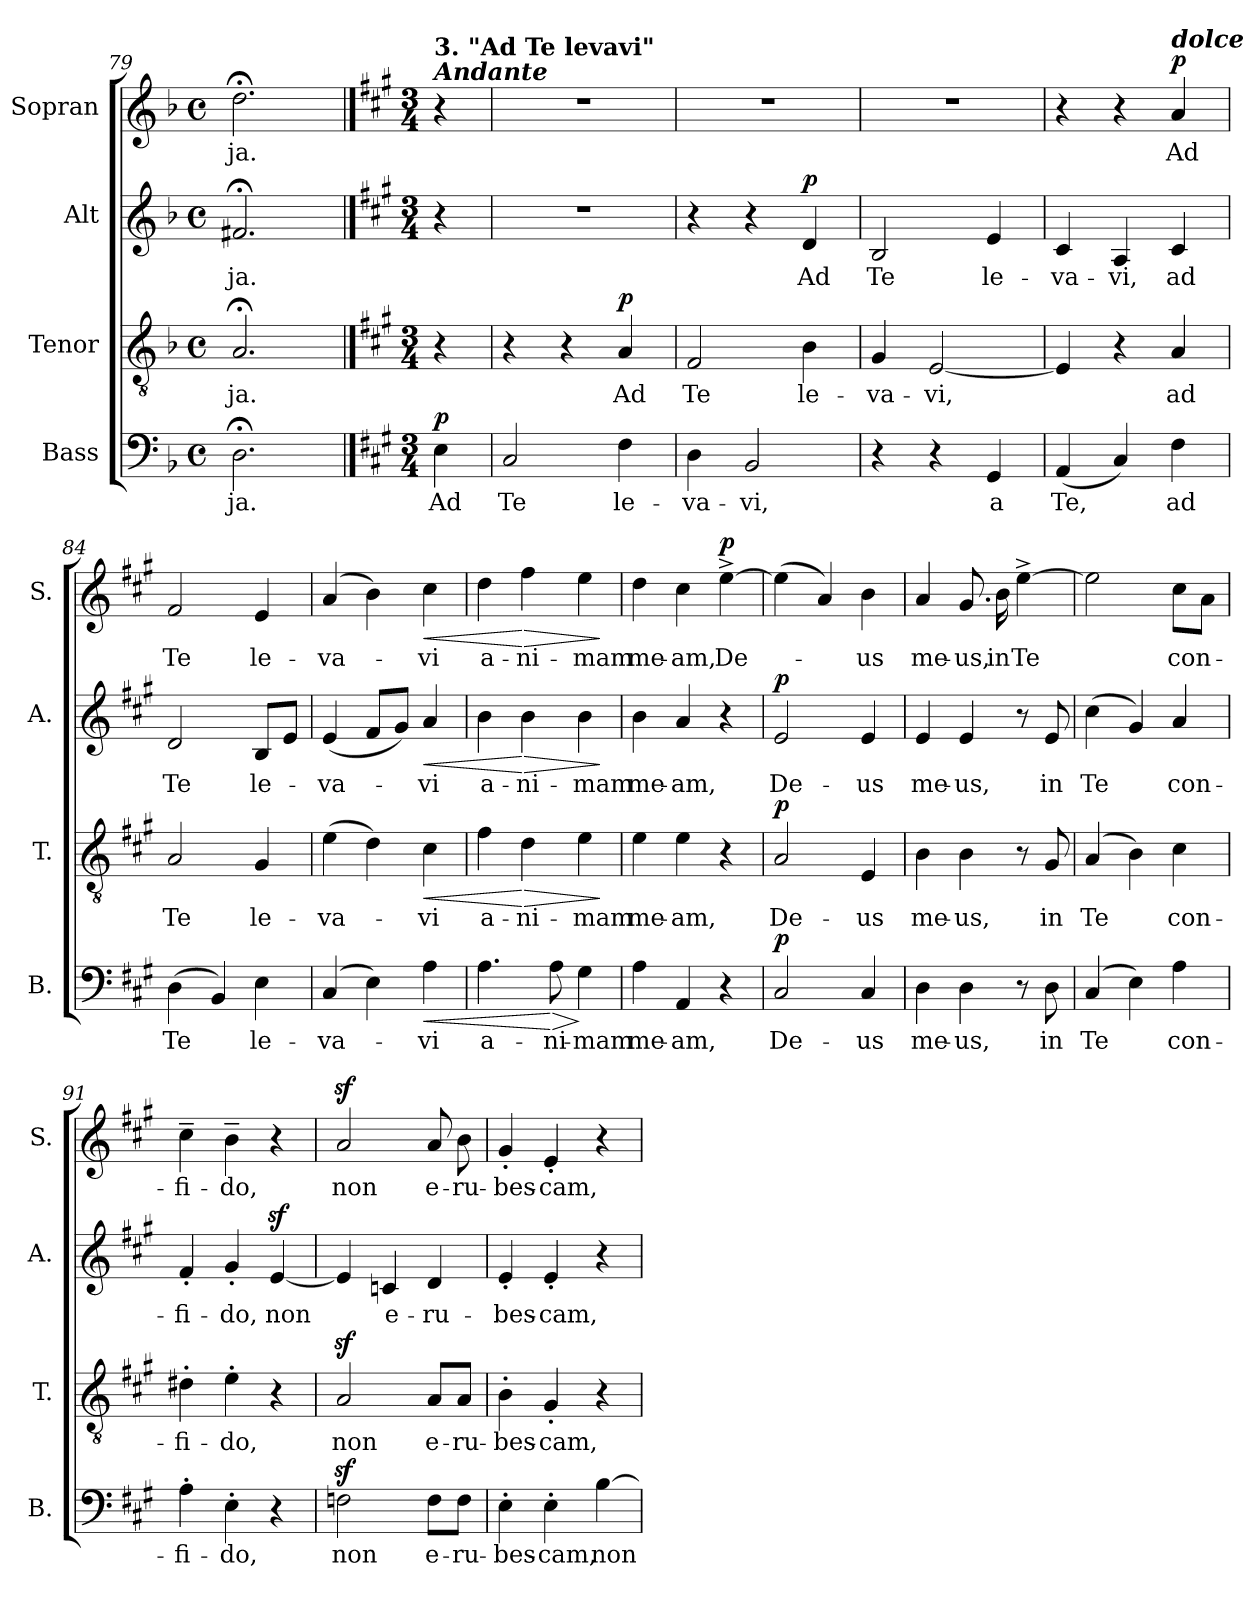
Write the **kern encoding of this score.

**kern	**text	**dynam	**kern	**text	**dynam	**kern	**text	**dynam	**kern	**text	**dynam
*part4	*part4	*part4	*part3	*part3	*part3	*part2	*part2	*part2	*part1	*part1	*part1
*staff4	*staff4	*staff4	*staff3	*staff3	*staff3	*staff2	*staff2	*staff2	*staff1	*staff1	*staff1
*I"Bass	*	*	*I"Tenor	*	*	*I"Alt	*	*	*I"Sopran	*	*
*I'B.	*	*	*I'T.	*	*	*I'A.	*	*	*I'S.	*	*
*clefF4	*	*	*clefGv2	*	*	*clefG2	*	*	*clefG2	*	*
*k[b-]	*	*	*k[b-]	*	*	*k[b-]	*	*	*k[b-]	*	*
*F:	*	*	*F:	*	*	*F:	*	*	*F:	*	*
*M4/4	*	*	*M4/4	*	*	*M4/4	*	*	*M4/4	*	*
*met(c)	*	*	*met(c)	*	*	*met(c)	*	*	*met(c)	*	*
=79	=79	=79	=79	=79	=79	=79	=79	=79	=79	=79	=79
!	!LO:LY:b	!	!	!LO:LY:b	!	!	!LO:LY:b	!	!	!LO:LY:b	!
2.D;<\	-ja.	.	2.A;</	-ja.	.	2.f#X;</	-ja.	.	2.dd;<\	-ja.	.
!!LO:LB:g=z
==79X2	==79X2	==79X2	==79X2	==79X2	==79X2	==79X2	==79X2	==79X2	==79X2	==79X2	==79X2
*k[f#c#g#]	*	*	*k[f#c#g#]	*	*	*k[f#c#g#]	*	*	*k[f#c#g#]	*	*
*A:	*	*	*A:	*	*	*A:	*	*	*A:	*	*
*M3/4	*	*	*M3/4	*	*	*M3/4	*	*	*M3/4	*	*
!	!	!	!	!	!	!	!	!	!LO:TX:a:Bi:t=Andante	!	!
!	!	!	!	!	!	!	!	!	!LO:TX:a:B:t=3. "Ad Te levavi"	!	!
!	!LO:LY:b	!LO:DY:a	!	!	!	!	!	!	!	!	!
4E\	Ad	p	4r	.	.	4r	.	.	4r	.	.
=80	=80	=80	=80	=80	=80	=80	=80	=80	=80	=80	=80
!	!LO:LY:b	!	!	!	!	!	!	!	!	!	!
2C#/	Te	.	4r	.	.	2.r	.	.	2.r	.	.
.	.	.	4r	.	.	.	.	.	.	.	.
!	!LO:LY:b	!	!	!LO:LY:b	!LO:DY:a	!	!	!	!	!	!
4F#\	le-	.	4A/	Ad	p	.	.	.	.	.	.
=81	=81	=81	=81	=81	=81	=81	=81	=81	=81	=81	=81
!	!LO:LY:b	!	!	!LO:LY:b	!	!	!	!	!	!	!
4D\	-va-	.	2F#/	Te	.	4r	.	.	2.r	.	.
!	!LO:LY:b	!	!	!	!	!	!	!	!	!	!
2BB/	-vi,	.	.	.	.	4r	.	.	.	.	.
!	!	!	!	!LO:LY:b	!	!	!LO:LY:b	!LO:DY:a	!	!	!
.	.	.	4B\	le-	.	4d/	Ad	p	.	.	.
=82	=82	=82	=82	=82	=82	=82	=82	=82	=82	=82	=82
!	!	!	!	!LO:LY:b	!	!	!LO:LY:b	!	!	!	!
4r	.	.	4G#/	-va-	.	2B/	Te	.	2.r	.	.
!	!	!	!	!LO:LY:b	!	!	!	!	!	!	!
4r	.	.	[2E/	-vi,	.	.	.	.	.	.	.
!	!LO:LY:b	!	!	!	!	!	!LO:LY:b	!	!	!	!
4GG#/	a	.	.	.	.	4e/	le-	.	.	.	.
=83	=83	=83	=83	=83	=83	=83	=83	=83	=83	=83	=83
!	!LO:LY:b	!	!	!	!	!	!LO:LY:b	!	!	!	!
(<4AA/	Te,	.	4E/]	.	.	4c#/	-va-	.	4r	.	.
!	!	!	!	!	!	!	!LO:LY:b	!	!	!	!
4C#/)	.	.	4r	.	.	4A/	-vi,	.	4r	.	.
!	!	!	!	!	!	!	!	!	!LO:TX:a:Bi:t=dolce	!	!
!	!LO:LY:b	!	!	!LO:LY:b	!	!	!LO:LY:b	!	!	!LO:LY:b	!LO:DY:a
4F#\	ad	.	4A/	ad	.	4c#/	ad	.	4a/	Ad	p
=84	=84	=84	=84	=84	=84	=84	=84	=84	=84	=84	=84
!	!LO:LY:b	!	!	!LO:LY:b	!	!	!LO:LY:b	!	!	!LO:LY:b	!
(>4D\	Te	.	2A/	Te	.	2d/	Te	.	2f#/	Te	.
4BB/)	.	.	.	.	.	.	.	.	.	.	.
!	!LO:LY:b	!	!	!LO:LY:b	!	!	!LO:LY:b	!	!	!LO:LY:b	!
4E\	le-	.	4G#/	le-	.	8B/L	le-	.	4e/	le-	.
.	.	.	.	.	.	8e/J	.	.	.	.	.
=85	=85	=85	=85	=85	=85	=85	=85	=85	=85	=85	=85
!	!LO:LY:b	!	!	!LO:LY:b	!	!	!LO:LY:b	!	!	!LO:LY:b	!
(4C#/	-va-	.	(>4e\	-va-	.	(<4e/	-va-	.	(4a/	-va-	.
4E\)	.	.	4d\)	.	.	8f#/L	.	.	4b\)	.	.
.	.	.	.	.	.	8g#/J)	.	.	.	.	.
!	!LO:LY:b	!LO:HP:b	!	!LO:LY:b	!LO:HP:b	!	!LO:LY:b	!LO:HP:b	!	!LO:LY:b	!LO:HP:b
4A\	-vi	<	4c#\	-vi	<	4a/	-vi	<	4cc#\	-vi	<
!!LO:PB:g=z
=86	=86	=86	=86	=86	=86	=86	=86	=86	=86	=86	=86
!	!LO:LY:b	!	!	!LO:LY:b	!	!	!LO:LY:b	!	!	!LO:LY:b	!
4.A\	a-	.	4f#\	a-	.	4b\	a-	.	4dd\	a-	.
!	!	!	!	!LO:LY:b	!LO:HP:n=1:b	!	!LO:LY:b	!LO:HP:n=1:b	!	!LO:LY:b	!LO:HP:n=1:b
.	.	.	4d\	-ni-	[ >	4b\	-ni-	[ >	4ff#\	-ni-	[ >
!	!LO:LY:b	!LO:HP:n=1:b	!	!	!	!	!	!	!	!	!
8A\	-ni-	[ >	.	.	.	.	.	.	.	.	.
!	!LO:LY:b	!	!	!LO:LY:b	!	!	!LO:LY:b	!	!	!LO:LY:b	!
4G#\	-mam	]	4e\	-mam	.	4b\	-mam	.	4ee\	-mam	.
.	.	.	.	.	]	.	.	]	.	.	]
=87	=87	=87	=87	=87	=87	=87	=87	=87	=87	=87	=87
!	!LO:LY:b	!	!	!LO:LY:b	!	!	!LO:LY:b	!	!	!LO:LY:b	!
4A\	me-	.	4e\	me-	.	4b\	me-	.	4dd\	me-	.
!	!LO:LY:b	!	!	!LO:LY:b	!	!	!LO:LY:b	!	!	!LO:LY:b	!
4AA/	-am,	.	4e\	-am,	.	4a/	-am,	.	4cc#\	-am,	.
!	!	!	!	!	!	!	!	!	!	!LO:LY:b	!LO:DY:a
4r	.	.	4r	.	.	4r	.	.	[4ee^>\	De-	p
=88	=88	=88	=88	=88	=88	=88	=88	=88	=88	=88	=88
!	!LO:LY:b	!LO:DY:a	!	!LO:LY:b	!LO:DY:a	!	!LO:LY:b	!LO:DY:a	!	!	!
2C#/	De-	p	2A/	De-	p	2e/	De-	p	(>4ee\]	.	.
.	.	.	.	.	.	.	.	.	4a/)	.	.
!	!LO:LY:b	!	!	!LO:LY:b	!	!	!LO:LY:b	!	!	!LO:LY:b	!
4C#/	-us	.	4E/	-us	.	4e/	-us	.	4b\	-us	.
=89	=89	=89	=89	=89	=89	=89	=89	=89	=89	=89	=89
!	!LO:LY:b	!	!	!LO:LY:b	!	!	!LO:LY:b	!	!	!LO:LY:b	!
4D\	me-	.	4B\	me-	.	4e/	me-	.	4a/	me-	.
!	!LO:LY:b	!	!	!LO:LY:b	!	!	!LO:LY:b	!	!	!LO:LY:b	!
4D\	-us,	.	4B\	-us,	.	4e/	-us,	.	8.g#/	-us,	.
!	!	!	!	!	!	!	!	!	!	!LO:LY:b	!
.	.	.	.	.	.	.	.	.	16b\	in	.
!	!	!	!	!	!	!	!	!	!	!LO:LY:b	!
8r	.	.	8r	.	.	8r	.	.	[4ee^>\	Te	.
!	!LO:LY:b	!	!	!LO:LY:b	!	!	!LO:LY:b	!	!	!	!
8D\	in	.	8G#/	in	.	8e/	in	.	.	.	.
=90	=90	=90	=90	=90	=90	=90	=90	=90	=90	=90	=90
!	!LO:LY:b	!	!	!LO:LY:b	!	!	!LO:LY:b	!	!	!	!
(4C#/	Te	.	(4A/	Te	.	(>4cc#\	Te	.	2ee\]	.	.
4E\)	.	.	4B\)	.	.	4g#/)	.	.	.	.	.
!	!LO:LY:b	!	!	!LO:LY:b	!	!	!LO:LY:b	!	!	!LO:LY:b	!
4A\	con-	.	4c#\	con-	.	4a/	con-	.	8cc#\L	con-	.
.	.	.	.	.	.	.	.	.	8a\J	.	.
=91	=91	=91	=91	=91	=91	=91	=91	=91	=91	=91	=91
!	!LO:LY:b	!	!	!LO:LY:b	!	!	!LO:LY:b	!	!	!LO:LY:b	!
4A'>\	-fi-	.	4d#X'>\	-fi-	.	4f#'</	-fi-	.	4cc#~>\	-fi-	.
!	!LO:LY:b	!	!	!LO:LY:b	!	!	!LO:LY:b	!	!	!LO:LY:b	!
4E'>\	-do,	.	4e'>\	-do,	.	4g#'</	-do,	.	4b~>\	-do,	.
!	!	!	!	!	!	!	!LO:LY:b	!	!	!	!
4r	.	.	4r	.	.	[4ez>/	non	.	4r	.	.
!!LO:LB:g=z
=92	=92	=92	=92	=92	=92	=92	=92	=92	=92	=92	=92
!	!LO:LY:b	!	!	!LO:LY:b	!	!	!	!	!	!LO:LY:b	!
2Fnz>\	non	.	2Az>/	non	.	4e/]	.	.	2az>/	non	.
!	!	!	!	!	!	!	!LO:LY:b	!	!	!	!
.	.	.	.	.	.	4cn/	e-	.	.	.	.
!	!LO:LY:b	!	!	!LO:LY:b	!	!	!LO:LY:b	!	!	!LO:LY:b	!
8F\L	e-	.	8A/L	e-	.	4d/	-ru-	.	8a/	e-	.
!	!LO:LY:b	!	!	!LO:LY:b	!	!	!	!	!	!LO:LY:b	!
8F\J	-ru-	.	8A/J	-ru-	.	.	.	.	8b\	-ru-	.
=93	=93	=93	=93	=93	=93	=93	=93	=93	=93	=93	=93
!	!LO:LY:b	!	!	!LO:LY:b	!	!	!LO:LY:b	!	!	!LO:LY:b	!
4E'>\	-bes-	.	4B'>\	-bes-	.	4e'</	-bes-	.	4g#'</	-bes-	.
!	!LO:LY:b	!	!	!LO:LY:b	!	!	!LO:LY:b	!	!	!LO:LY:b	!
4E'>\	-cam,	.	4G#'</	-cam,	.	4e'</	-cam,	.	4e'</	-cam,	.
!	!LO:LY:b	!	!	!	!	!	!	!	!	!	!
[4B\	non	.	4r	.	.	4r	.	.	4r	.	.
=	=	=	=	=	=	=	=	=	=	=	=
*-	*-	*-	*-	*-	*-	*-	*-	*-	*-	*-	*-
